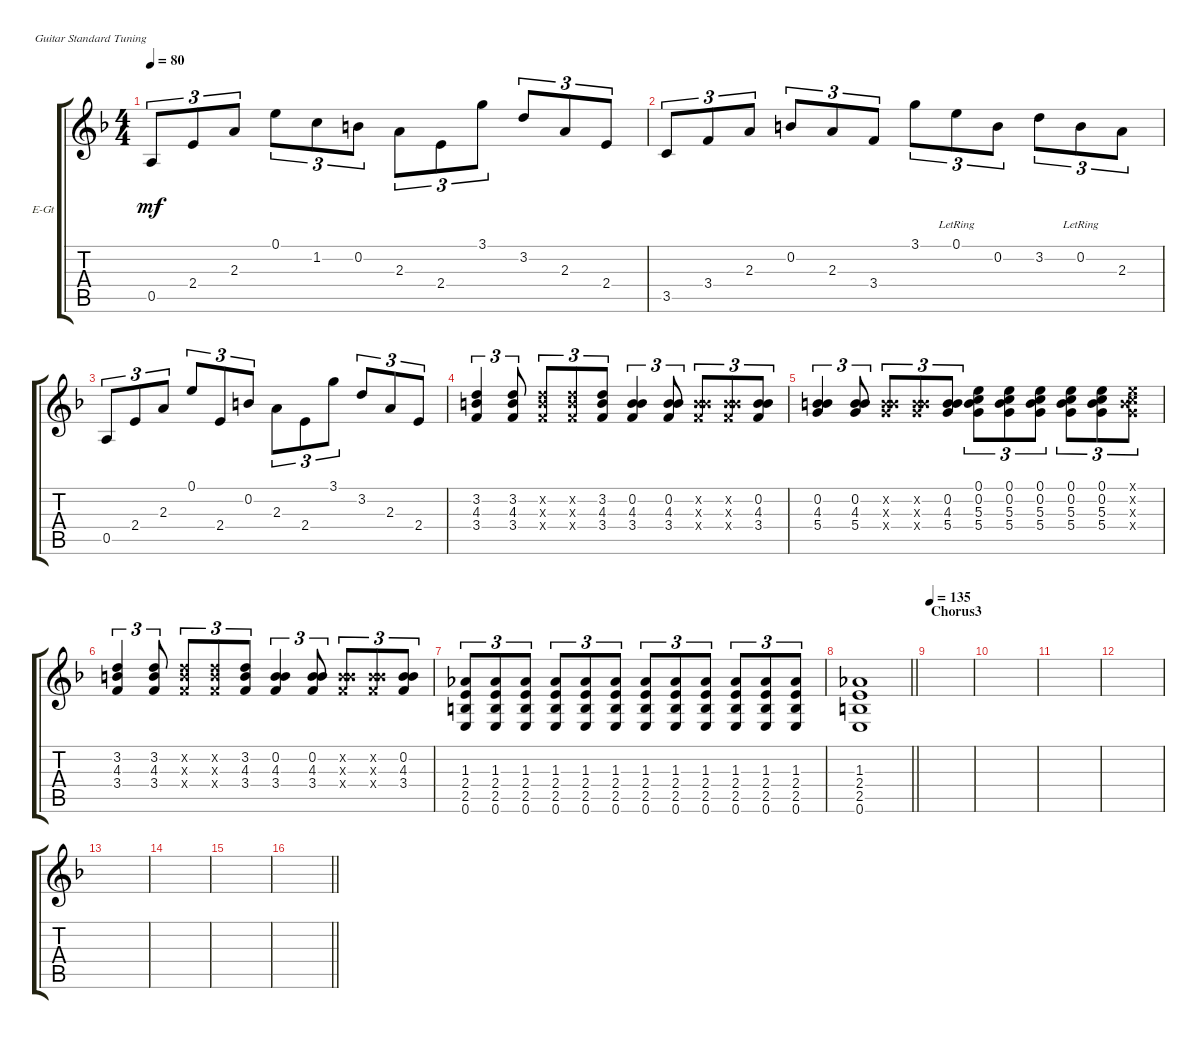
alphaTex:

\bracketExtendMode groupsimilarinstruments
\firstSystemTrackNameOrientation horizontal
\otherSystemsTrackNameOrientation horizontal
\track ("guitar clean 1 (Anton Melichov)" "E-Gt") {instrument electricguitarclean}
\staff {score tabs}
\tuning (E4 B3 G3 D3 A2 E2)
\ts (4 4)
\tempo 80
\clef g2
\scale
0.333333
\ks dminor
0.5.8{tu (3 2) dy mf} 2.4.8{tu (3 2)} 2.3.8{tu (3 2)} 0.1.8{tu (3 2)} 1.2.8{tu (3 2)} 0.2.8{tu (3 2)} 2.3.8{tu (3 2)} 2.4.8{tu (3 2)} 3.1.8{tu (3 2)} 3.2.8{tu (3 2)} 2.3.8{tu (3 2)} 2.4.8{tu (3 2)} |
\scale
0.333333 3.5.8{tu (3 2)} 3.4.8{tu (3 2)} 2.3.8{tu (3 2)} 0.2.8{tu (3 2)} 2.3.8{tu (3 2)} 3.4.8{tu (3 2)} 3.1.8{tu (3 2)} 0.1{lr}.8{tu (3 2)} 0.2.8{tu (3 2)} 3.2.8{tu (3 2)} 0.2{lr}.8{tu (3 2)} 2.3.8{tu (3 2)} |
\scale
0.333333 0.5.8{tu (3 2)} 2.4.8{tu (3 2)} 2.3.8{tu (3 2)} 0.1.8{tu (3 2)} 2.4.8{tu (3 2)} 0.2.8{tu (3 2)} 2.3.8{tu (3 2)} 2.4.8{tu (3 2)} 3.1.8{tu (3 2)} 3.2.8{tu (3 2)} 2.3.8{tu (3 2)} 2.4.8{tu (3 2)} |
\scale
0.333333 (3.2 4.3 3.4).4{tu (3 2)} (3.2 4.3 3.4).8{tu (3 2)} (3.2{x} 4.3{x} 3.4{x}).8{tu (3 2)} (3.2{x} 4.3{x} 3.4{x}).8{tu (3 2)} (3.2 4.3 3.4).8{tu (3 2)} (0.2 4.3 3.4).4{tu (3 2)} (0.2 4.3 3.4).8{tu (3 2)} (0.2{x} 4.3{x} 3.4{x}).8{tu (3 2)} (0.2{x} 4.3{x} 3.4{x}).8{tu (3 2)} (0.2 4.3 3.4).8{tu (3 2)} |
\scale
0.333333 (0.2 4.3 5.4).4{tu (3 2)} (0.2 4.3 5.4).8{tu (3 2)} (0.2{x} 4.3{x} 5.4{x}).8{tu (3 2)} (0.2{x} 4.3{x} 5.4{x}).8{tu (3 2)} (0.2 4.3 5.4).8{tu (3 2)} (0.2 5.3 5.4 0.1).8{tu (3 2)} (0.2 5.3 5.4 0.1).8{tu (3 2)} (0.2 5.3 5.4 0.1).8{tu (3 2)} (0.2 5.3 5.4 0.1).8{tu (3 2)} (0.2 5.3 5.4 0.1).8{tu (3 2)} (0.2{x} 5.3{x} 5.4{x} 0.1{x}).8{tu (3 2)} |
\scale
0.333333 (3.2 4.3 3.4).4{tu (3 2)} (3.2 4.3 3.4).8{tu (3 2)} (3.2{x} 4.3{x} 3.4{x}).8{tu (3 2)} (3.2{x} 4.3{x} 3.4{x}).8{tu (3 2)} (3.2 4.3 3.4).8{tu (3 2)} (0.2 4.3 3.4).4{tu (3 2)} (0.2 4.3 3.4).8{tu (3 2)} (0.2{x} 4.3{x} 3.4{x}).8{tu (3 2)} (0.2{x} 4.3{x} 3.4{x}).8{tu (3 2)} (0.2 4.3 3.4).8{tu (3 2)} |
\scale
0.333333 (1.3 2.4 2.5 0.6).8{tu (3 2)} (1.3 2.4 2.5 0.6).8{tu (3 2)} (1.3 2.4 2.5 0.6).8{tu (3 2)} (1.3 2.4 2.5 0.6).8{tu (3 2)} (1.3 2.4 2.5 0.6).8{tu (3 2)} (1.3 2.4 2.5 0.6).8{tu (3 2)} (1.3 2.4 2.5 0.6).8{tu (3 2)} (1.3 2.4 2.5 0.6).8{tu (3 2)} (1.3 2.4 2.5 0.6).8{tu (3 2)} (1.3 2.4 2.5 0.6).8{tu (3 2)} (1.3 2.4 2.5 0.6).8{tu (3 2)} (1.3 2.4 2.5 0.6).8{tu (3 2)} |
\scale
0.333333
\barLineRight lightlight
(1.3 2.4 2.5 0.6).1 |
\section ("" "Chorus3")
\tempo 135
\scale
0.333333 |
\scale
0.333333 |
\scale
0.333333 |
\scale
0.333333 |
\scale
0.333333 |
\scale
0.333333 |
\scale
0.333333 |
\scale
0.333333
\barLineRight lightlight
